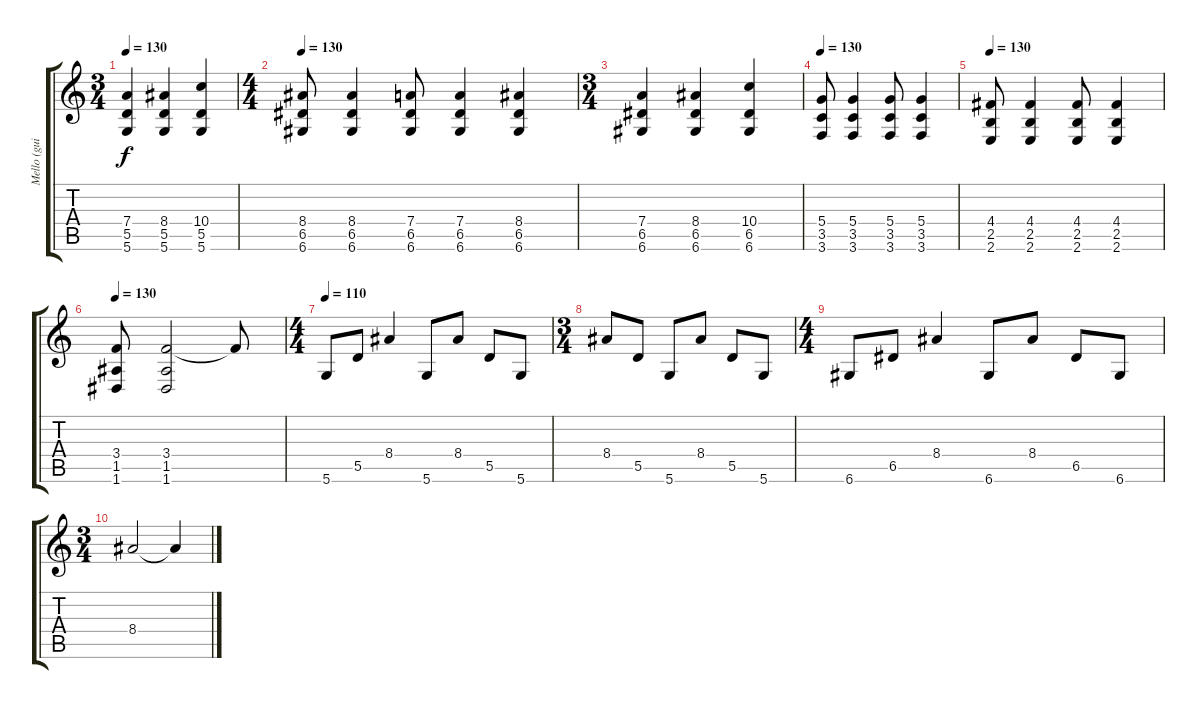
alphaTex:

\track ("Mello (guitare clean + chorus)" "Mello (gui") {instrument acousticguitarsteel}
\staff {score tabs}
\tuning (E4 B3 G3 D3 A2 D2) {hide}
\ts (3 4)
\tempo 130
\clef g2
\ks c
(7.4 5.5 5.6).4{dy f} (8.4 5.5 5.6).4 (10.4 5.5 5.6).4 |
\ts (4 4)
\tempo 130
(8.4 6.5 6.6).8{instrument overdrivenguitar} (8.4 6.5 6.6).4 (7.4 6.5 6.6).8 (7.4 6.5 6.6).4 (8.4 6.5 6.6).4 |
\ts (3 4)
(7.4 6.5 6.6).4 (8.4 6.5 6.6).4 (10.4 6.5 6.6).4 |
\tempo 130
(5.4 3.5 3.6).8{instrument overdrivenguitar} (5.4 3.5 3.6).4 (5.4 3.5 3.6).8 (5.4 3.5 3.6).4 |
\tempo 130
(4.4 2.5 2.6).8{instrument overdrivenguitar} (4.4 2.5 2.6).4 (4.4 2.5 2.6).8 (4.4 2.5 2.6).4 |
\tempo 130
(3.4 1.5 1.6).8{instrument overdrivenguitar} (3.4 1.5 1.6).2 3.4{t}.8 |
\ts (4 4)
\tempo 110
5.6.8{instrument acousticguitarsteel} 5.5.8 8.4.4 5.6.8 8.4.8 5.5.8 5.6.8 |
\ts (3 4)
8.4.8 5.5.8 5.6.8 8.4.8 5.5.8 5.6.8 |
\ts (4 4)
6.6.8 6.5.8 8.4.4 6.6.8 8.4.8 6.5.8 6.6.8 |
\ts (3 4)
8.4.2 8.4{t}.4
